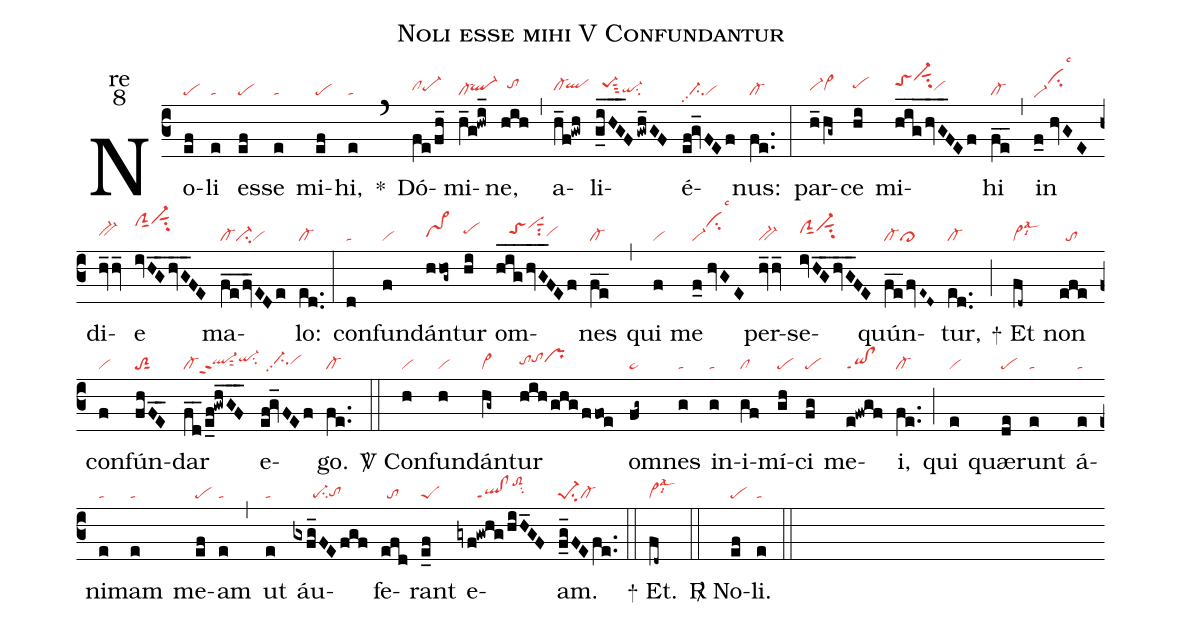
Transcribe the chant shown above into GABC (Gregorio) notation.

name:Noli esse mihi V Confundantur;
office-part:re;
mode:8;
nabc-lines:1;
%%
(c3) No(ef|pe)li(e|ta) es(ef|pe)se(e|ta) mi(ef|pe)hi,(e|ta) <sp>*</sp>(`) Dó(fe/fh_|clhhpe-hh)mi(h_g!hwi_|cl-`ql-hh)ne,(hih|//tohi) (,) a(h_f!gwh|cl-hh`qlhi)li(g_iHG___F/gwh_GF|//pe-1hisut3qi-hgsu2)é(ef!gv_FEf|//ci-pp2vi)nus:(fe..|cl-) (:) par(h_hg~|vi-hhvi>hh)ce(hi|pehi) mi(hig___/hvG__FEf|toShjvi-hlsut1su2vihh)hi(fe__|cl-) (,) in(f_0//hvGE|vi-hecihklsc3) di(hv_hv_|bv-hh)e(ivHG__hvG__FE|clShlsut1vi-hmsut1su2) ma(fe__/fv_EDe|cl-ci-vi)lo:(ed..|cl-) (:) con(d|ta)fun(f|vi)dán(hhog~|vs>hh)tur(hi|pehi) om(hig___/hvG__FEf|////toShivihksut1su2vihh)nes(fe__|cl-) (,) qui(f|vi) me(f_0//hvGE|vi-cihllsc3) per(hv_hv_|bv-)se(ivHG__hvG__FE|clShisut1vi-hjsut1su2)quún(fe__/fvE~D~|cl-cl>)tur,(ed..|cl-) (;)

<sp>+</sp> Et(fd~|vi>lsal3lsi6) non(efe|//to) con(f|vi)fún(fhFE__|toS2sut1)dar(fd__/e_f!gwhGF___|cl-ql-hhppt2sut2qi-hisu2) e(ef!gv_FEf|////ci-hhpp2vihh)go.(fe..|cl-) (::)

<sp>V/</sp> Con(h|vi)fun(h|vi)dán(hg~|vi>)tur(hih/ghg/ffoe|tohhtohiprhi) om(fg~|ta>)nes(g|ta) in(g|ta)i(gf|cl)mí(gh|pe)ci(fg|pe) me(e!fwgf|qi!clppt1)i,(fe..|cl-) (;) qui(e|vi) quæ(de|pe)runt(e|ta) á(e|ta)ni(e|ta)mam(e|ta) me(ef|pe)am(e|ta) (,) ut(e|ta) áu(gxfg_FEfgf|//////pe-su2tohg)fe(efd|//to)rant(e_f|peS) e(gyf!gwhg/hiH_GF|//////ql!clppt1toS2hksu2)am.(f_g_FEfe..|pe-1su2cl-) (::)

<sp>+</sp> Et.(fd~|vi>lsal3lsi6) (::)

<sp>R/</sp> No(ef|pe)li.(e|ta) (::)
